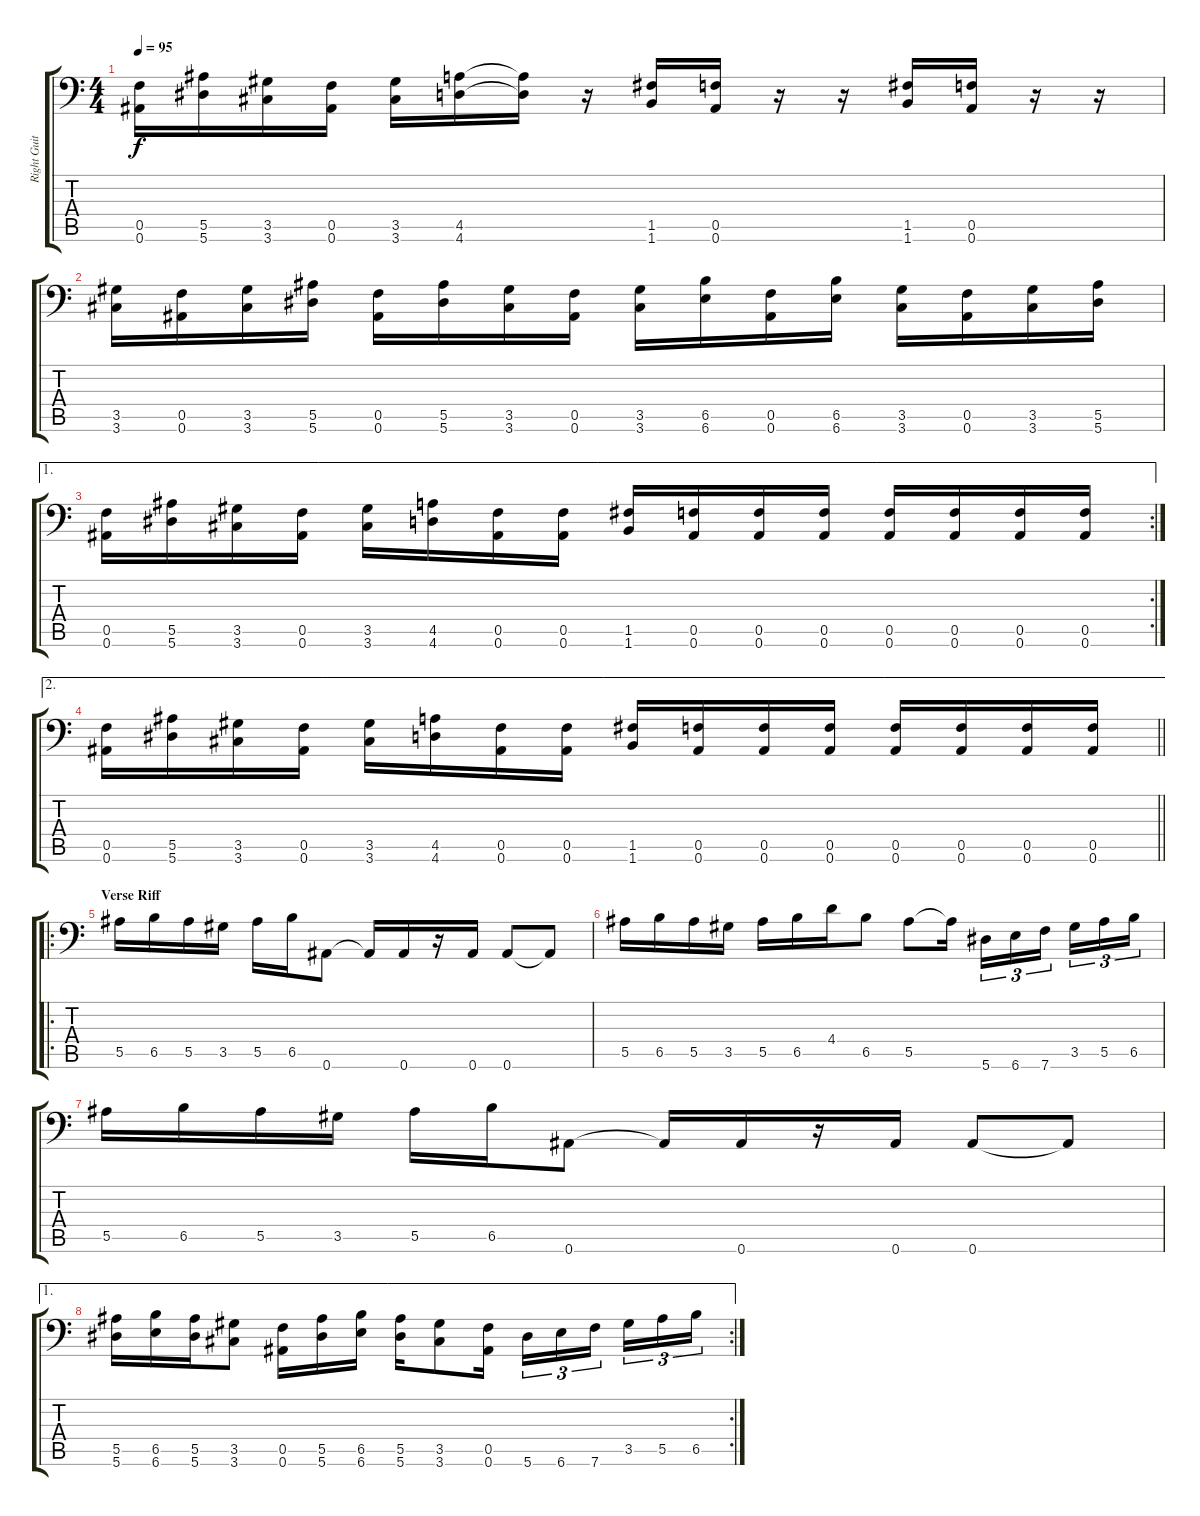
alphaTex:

\track ("Right Guitar" "Right Guit") {instrument distortionguitar}
\staff {score tabs}
\tuning (C4 G3 Eb3 Bb2 F2 Bb1) {hide}
\ts (4 4)
\tempo 95
\clef f4
\ks c
(0.5 0.6).16{dy f} (5.5 5.6).16 (3.5 3.6).16 (0.5 0.6).16 (3.5 3.6).16 (4.5 4.6).16 (4.5{t} 4.6{t}).16 r.16 (1.5 1.6).16 (0.5 0.6).16 r.16 r.16 (1.5 1.6).16 (0.5 0.6).16 r.16 r.16 |
(3.5 3.6).16 (0.5 0.6).16 (3.5 3.6).16 (5.5 5.6).16 (0.5 0.6).16 (5.5 5.6).16 (3.5 3.6).16 (0.5 0.6).16 (3.5 3.6).16 (6.5 6.6).16 (0.5 0.6).16 (6.5 6.6).16 (3.5 3.6).16 (0.5 0.6).16 (3.5 3.6).16 (5.5 5.6).16 |
\ae 1
\rc 2
(0.5 0.6).16 (5.5 5.6).16 (3.5 3.6).16 (0.5 0.6).16 (3.5 3.6).16 (4.5 4.6).16 (0.5 0.6).16 (0.5 0.6).16 (1.5 1.6).16 (0.5 0.6).16 (0.5 0.6).16 (0.5 0.6).16 (0.5 0.6).16 (0.5 0.6).16 (0.5 0.6).16 (0.5 0.6).16 |
\ae 2
\barLineRight lightlight
(0.5 0.6).16 (5.5 5.6).16 (3.5 3.6).16 (0.5 0.6).16 (3.5 3.6).16 (4.5 4.6).16 (0.5 0.6).16 (0.5 0.6).16 (1.5 1.6).16 (0.5 0.6).16 (0.5 0.6).16 (0.5 0.6).16 (0.5 0.6).16 (0.5 0.6).16 (0.5 0.6).16 (0.5 0.6).16 |
\ro
\section ("" "Verse Riff")
5.5.16 6.5.16 5.5.16 3.5.16 5.5.16 6.5.16 0.6.8 0.6{t}.16 0.6.16 r.16 0.6.16 0.6.8 0.6{t}.8 |
5.5.16 6.5.16 5.5.16 3.5.16 5.5.16 6.5.16 4.4.16 6.5.8 5.5.8 5.5{t}.16 5.6.16{tu (3 2)} 6.6.16{tu (3 2)} 7.6.16{tu (3 2) beam splitsecondary} 3.5.16{tu (3 2)} 5.5.16{tu (3 2)} 6.5.16{tu (3 2)} |
5.5.16 6.5.16 5.5.16 3.5.16 5.5.16 6.5.16 0.6.8 0.6{t}.16 0.6.16 r.16 0.6.16 0.6.8 0.6{t}.8 |
\ae 1
\rc 2
(5.5 5.6).16 (6.5 6.6).16 (5.5 5.6).16 (3.5 3.6).8 (0.5 0.6).16 (5.5 5.6).16 (6.5 6.6).16 (5.5 5.6).16 (3.5 3.6).8 (0.5 0.6).16 5.6.16{tu (3 2)} 6.6.16{tu (3 2)} 7.6.16{tu (3 2) beam splitsecondary} 3.5.16{tu (3 2)} 5.5.16{tu (3 2)} 6.5.16{tu (3 2)}
